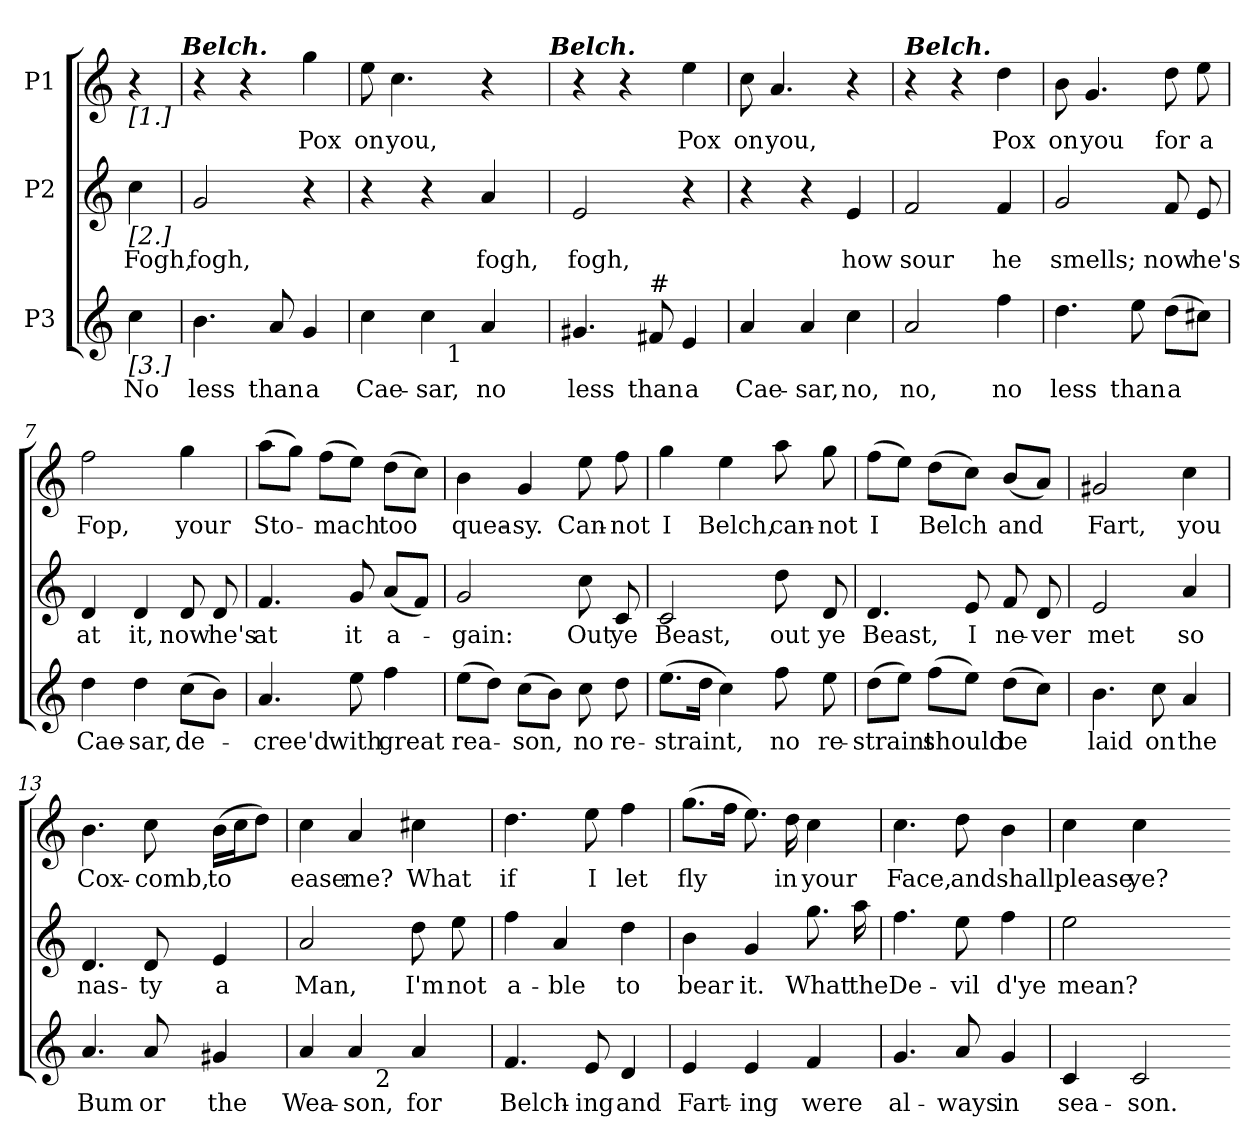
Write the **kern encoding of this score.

**kern	**text	**kern	**text	**kern	**text
*part3	*part3	*part2	*part2	*part1	*part1
*staff3	*staff3	*staff2	*staff2	*staff1	*staff1
*I"P3	*	*I"P2	*	*I"P1	*
*clefG2	*	*clefG2	*	*clefG2	*
*	*	*ITrd7c12	*	*	*
*k[]	*	*k[]	*	*k[]	*
*C:	*	*C:	*	*C:	*
=	=	=	=	=	=
!	!	!	!	!LO:TX:b:t=[1.]	!
!	!	!LO:TX:b:t=[2.]	!	!	!
!LO:TX:b:t=[3.]	!	!	!	!	!
!	!LO:LY:b	!	!LO:LY:b	!	!
4cc\	No	4c\	Fogh,	4r	.
!	!	!	!	!LO:TX:a:Bi:t=Belch.	!
=1	=1	=1	=1	=1	=1
!	!LO:LY:b	!	!LO:LY:b	!	!
4.b\	less	2G/	fogh,	4r	.
.	.	.	.	4r	.
!	!LO:LY:b	!	!	!	!
8a/	than	.	.	.	.
!	!LO:LY:b	!	!	!	!LO:LY:b
4g/	a	4r	.	4gg\	Pox
=2	=2	=2	=2	=2	=2
!	!LO:LY:b	!	!	!	!LO:LY:b
*^	*	*	*	*	*
4cc\	4ryy	Cae-	4r	.	8ee\	on
!	!	!	!	!	!	!LO:LY:b
.	.	.	.	.	4.cc\	you,
!	!	!LO:LY:b	!	!	!	!
4cc\	16.ryy	-sar,	4r	.	.	.
!	!LO:TX:b:t=1	!	!	!	!	!
.	4ryy	.	.	.	.	.
!	!	!LO:LY:b	!	!LO:LY:b	!	!
4a/	.	no	4A/	fogh,	4r	.
.	8ryy	.	.	.	.	.
.	32ryy	.	.	.	.	.
!	!	!	!	!	!LO:TX:a:Bi:t=Belch.	!
=3	=3	=3	=3	=3	=3	=3
!	!	!LO:LY:b	!	!LO:LY:b	!	!
*v	*v	*	*	*	*	*
4.g#X/	less	2E/	fogh,	4r	.
.	.	.	.	4r	.
!LO:TX:a:t=#	!	!	!	!	!
!	!LO:LY:b	!	!	!	!
8f#/	than	.	.	.	.
!	!LO:LY:b	!	!	!	!LO:LY:b
4e/	a	4r	.	4ee\	Pox
=4	=4	=4	=4	=4	=4
!	!LO:LY:b	!	!	!	!LO:LY:b
4a/	Cae-	4r	.	8cc\	on
!	!	!	!	!	!LO:LY:b
.	.	.	.	4.a/	you,
!	!LO:LY:b	!	!	!	!
4a/	-sar,	4r	.	.	.
!	!LO:LY:b	!	!LO:LY:b	!	!
4cc\	no,	4E/	how	4r	.
!!LO:LB:g=z
=5	=5	=5	=5	=5	=5
!	!	!	!	!LO:TX:a:Bi:t=Belch.	!
!	!LO:LY:b	!	!LO:LY:b	!	!
2a/	no,	2F/	sour	4r	.
.	.	.	.	4r	.
!	!LO:LY:b	!	!LO:LY:b	!	!LO:LY:b
4ff\	no	4F/	he	4dd\	Pox
=6	=6	=6	=6	=6	=6
!	!LO:LY:b	!	!LO:LY:b	!	!LO:LY:b
4.dd\	less	2G/	smells;	8b\	on
!	!	!	!	!	!LO:LY:b
.	.	.	.	4.g/	you
!	!LO:LY:b	!	!	!	!
8ee\	than	.	.	.	.
!	!LO:LY:b	!	!LO:LY:b	!	!LO:LY:b
(>8dd\L	a	8F/	now	8dd\	for
!	!	!	!LO:LY:b	!	!LO:LY:b
8cc#X\J)	.	8E/	he's	8ee\	a
=7	=7	=7	=7	=7	=7
!	!LO:LY:b	!	!LO:LY:b	!	!LO:LY:b
4dd\	Cae-	4D/	at	2ff\	Fop,
!	!LO:LY:b	!	!LO:LY:b	!	!
4dd\	-sar,	4D/	it,	.	.
!	!LO:LY:b	!	!LO:LY:b	!	!LO:LY:b
(>8cc\L	de-	8D/	now	4gg\	your
!	!	!	!LO:LY:b	!	!
8b\J)	.	8D/	he's	.	.
=8	=8	=8	=8	=8	=8
!	!LO:LY:b	!	!LO:LY:b	!	!LO:LY:b
4.a/	-cree'd	4.F/	at	(>8aa\L	Sto-
.	.	.	.	8gg\J)	.
!	!	!	!	!	!LO:LY:b
.	.	.	.	(>8ff\L	-mach
!	!LO:LY:b	!	!LO:LY:b	!	!
8ee\	with	8G/	it	8ee\J)	.
!	!LO:LY:b	!	!LO:LY:b	!	!LO:LY:b
4ff\	great	(<8A/L	a-	(>8dd\L	too
.	.	8F/J)	.	8cc\J)	.
=9	=9	=9	=9	=9	=9
!	!LO:LY:b	!	!LO:LY:b	!	!LO:LY:b
(>8ee\L	rea-	2G/	-gain:	4b\	quea-
8dd\J)	.	.	.	.	.
!	!LO:LY:b	!	!	!	!LO:LY:b
(>8cc\L	-son,	.	.	4g/	-sy.
8b\J)	.	.	.	.	.
!	!LO:LY:b	!	!LO:LY:b	!	!LO:LY:b
8cc\	no	8c\	Out	8ee\	Can-
!	!LO:LY:b	!	!LO:LY:b	!	!LO:LY:b
8dd\	re-	8C/	ye	8ff\	-not
!!LO:LB:g=z
=10	=10	=10	=10	=10	=10
!	!LO:LY:b	!	!LO:LY:b	!	!LO:LY:b
(>8.ee\L	-straint,	2C/	Beast,	4gg\	I
16dd\Jk	.	.	.	.	.
!	!	!	!	!	!LO:LY:b
4cc\)	.	.	.	4ee\	Belch,
!	!LO:LY:b	!	!LO:LY:b	!	!LO:LY:b
8ff\	no	8d\	out	8aa\	can-
!	!LO:LY:b	!	!LO:LY:b	!	!LO:LY:b
8ee\	re-	8D/	ye	8gg\	-not
=11	=11	=11	=11	=11	=11
!	!LO:LY:b	!	!LO:LY:b	!	!LO:LY:b
(>8dd\L	-straint	4.D/	Beast,	(>8ff\L	I
8ee\J)	.	.	.	8ee\J)	.
!	!LO:LY:b	!	!	!	!LO:LY:b
(>8ff\L	should	.	.	(>8dd\L	Belch
!	!	!	!LO:LY:b	!	!
8ee\J)	.	8E/	I	8cc\J)	.
!	!LO:LY:b	!	!LO:LY:b	!	!LO:LY:b
(>8dd\L	be	8F/	ne-	(<8b/L	and
!	!	!	!LO:LY:b	!	!
8cc\J)	.	8D/	-ver	8a/J)	.
=12	=12	=12	=12	=12	=12
!	!LO:LY:b	!	!LO:LY:b	!	!LO:LY:b
4.b\	laid	2E/	met	2g#X/	Fart,
!	!LO:LY:b	!	!	!	!
8cc\	on	.	.	.	.
!	!LO:LY:b	!	!LO:LY:b	!	!LO:LY:b
4a/	the	4A/	so	4cc\	you
=13	=13	=13	=13	=13	=13
!	!LO:LY:b	!	!LO:LY:b	!	!LO:LY:b
4.a/	Bum	4.D/	nas-	4.b\	Cox-
!	!LO:LY:b	!	!LO:LY:b	!	!LO:LY:b
8a/	or	8D/	-ty	8cc\	-comb,
!	!LO:LY:b	!	!LO:LY:b	!	!LO:LY:b
4g#X/	the	4E/	a	(>16b\LL	to
.	.	.	.	16cc\J	.
.	.	.	.	8dd\J)	.
!!LO:LB:g=z
=14	=14	=14	=14	=14	=14
!LO:TX:b:t=Copyright © 2019 Raymond Nagem. Distributed under the terms of the CPDL license (http&colon;//cpdl.org).	!	!	!	!	!
!LO:TX:b:t=1 According to Suetonius, the Roman Emperor Claudius (reigned A.D. 41-54) considered passing an edict	!	!	!	!	!
!	!LO:LY:b	!	!LO:LY:b	!	!LO:LY:b
*^	*	*	*	*	*
4a/	4ryy	Wea-	2A/	Man,	4cc\	ease
!	!	!LO:LY:b	!	!	!	!LO:LY:b
4a/	16.ryy	-son,	.	.	4a/	me?
!	!LO:TX:b:t=2	!	!	!	!	!
.	4ryy	.	.	.	.	.
!	!	!LO:LY:b	!	!LO:LY:b	!	!LO:LY:b
4a/	.	for	8d\	I'm	4cc#X\	What
.	8ryy	.	.	.	.	.
!	!	!	!	!LO:LY:b	!	!
.	.	.	8e\	not	.	.
.	32ryy	.	.	.	.	.
=15	=15	=15	=15	=15	=15	=15
!	!	!LO:LY:b	!	!LO:LY:b	!	!LO:LY:b
*v	*v	*	*	*	*	*
4.f/	Belch-	4f\	a-	4.dd\	if
!	!	!	!LO:LY:b	!	!
.	.	4A/	-ble	.	.
!	!LO:LY:b	!	!	!	!LO:LY:b
8e/	-ing	.	.	8ee\	I
!	!LO:LY:b	!	!LO:LY:b	!	!LO:LY:b
4d/	and	4d\	to	4ff\	let
=16	=16	=16	=16	=16	=16
!	!LO:LY:b	!	!LO:LY:b	!	!LO:LY:b
4e/	Fart-	4B\	bear	(>8.gg\L	fly
.	.	.	.	16ff\Jk	.
!	!LO:LY:b	!	!LO:LY:b	!	!
4e/	-ing	4G/	it.	8.ee\)	.
!	!	!	!	!	!LO:LY:b
.	.	.	.	16dd\	in
!	!LO:LY:b	!	!LO:LY:b	!	!LO:LY:b
4f/	were	8.g\	What	4cc\	your
!	!	!	!LO:LY:b	!	!
.	.	16a\	the	.	.
=17	=17	=17	=17	=17	=17
!	!LO:LY:b	!	!LO:LY:b	!	!LO:LY:b
4.g/	al-	4.f\	De-	4.cc\	Face,
!	!LO:LY:b	!	!LO:LY:b	!	!LO:LY:b
8a/	-ways	8e\	-vil	8dd\	and
!	!LO:LY:b	!	!LO:LY:b	!	!LO:LY:b
4g/	in	4f\	d'ye	4b\	shall
=18	=18	=18	=18	=18	=18
!	!LO:LY:b	!	!LO:LY:b	!	!LO:LY:b
4c/	sea-	2e\	mean?	4cc\	please
!	!LO:LY:b	!	!	!	!LO:LY:b
2c/	-son.	.	.	4cc\	ye?
.	.	4ryy	.	4ryy	.
=-	=-	=-	=-	=-	=-
*-	*-	*-	*-	*-	*-
